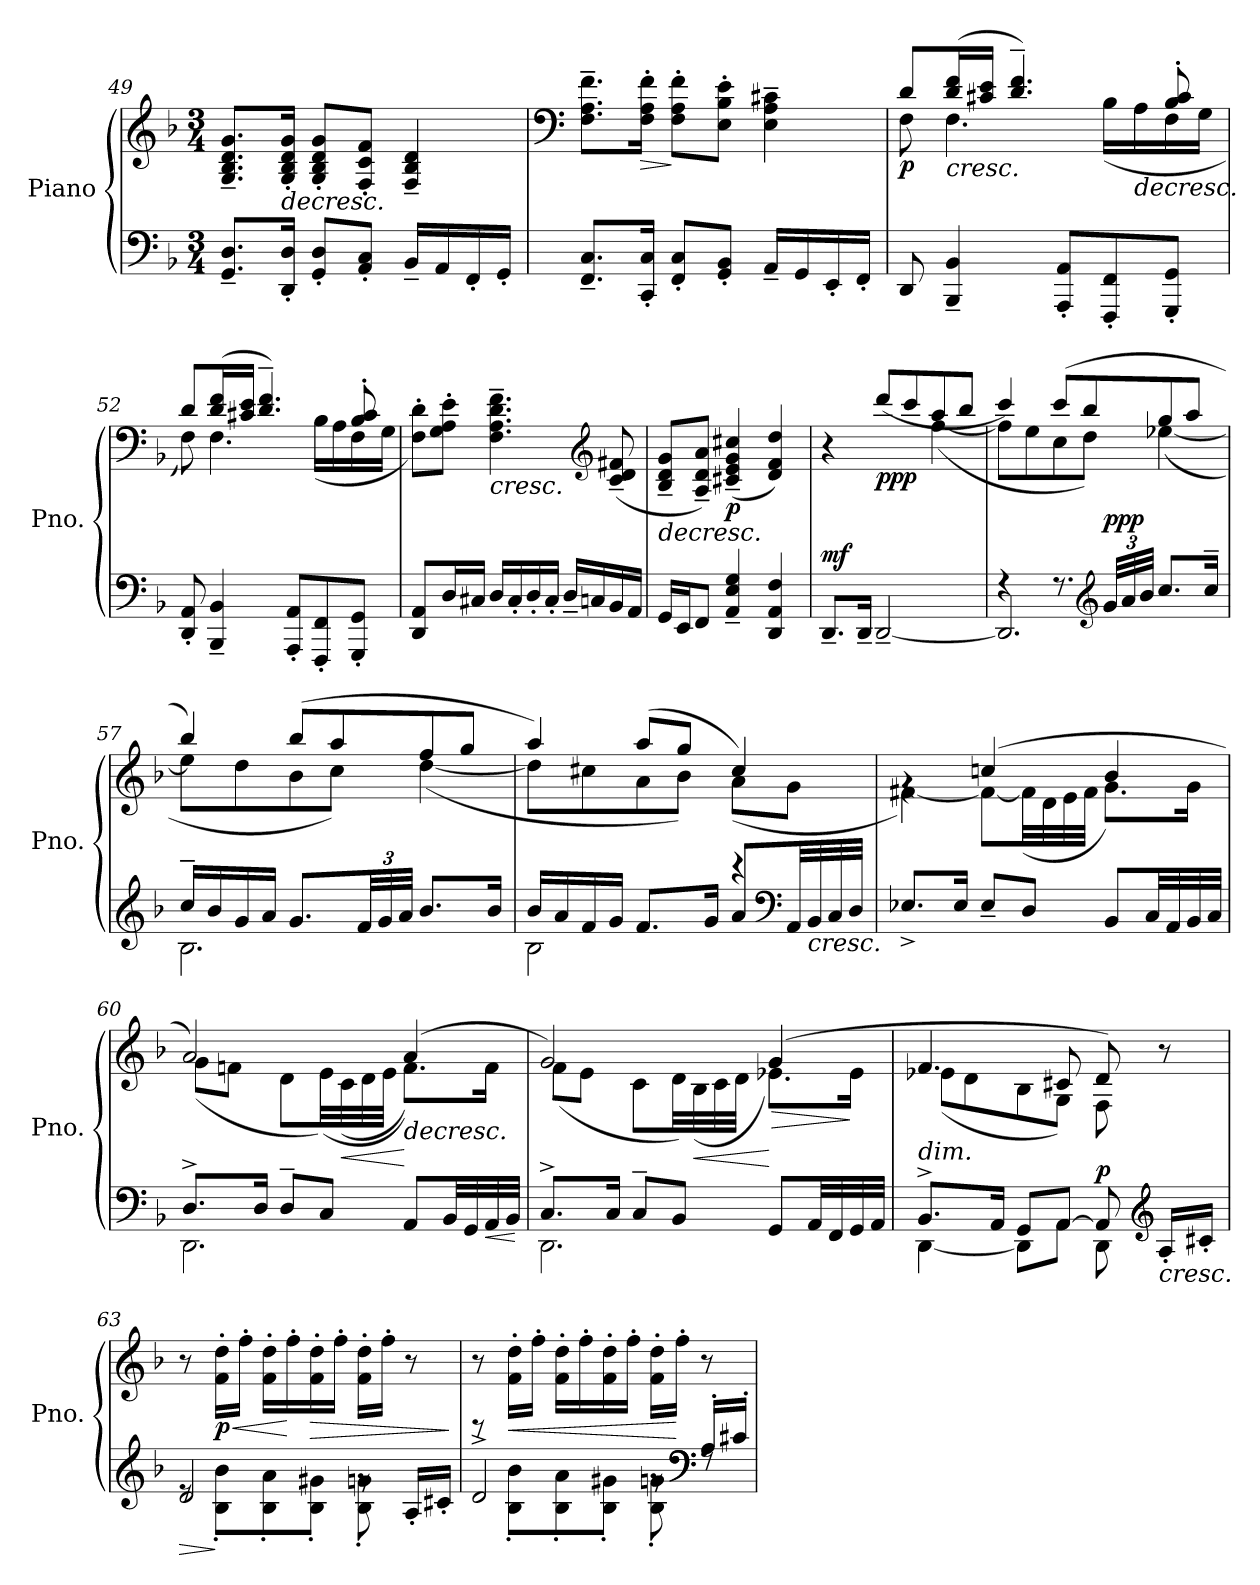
**kern	**kern	**dynam
*part1	*part1	*part1
*staff2	*staff1	*staff1/2
*I"Piano	*	*
*I'Pno.	*	*
*clefF4	*clefG2	*
*k[b-]	*k[b-]	*
*M3/4	*M3/4	*
=49	=49	=49
8.GG/~ 8.D/~L	8.G/~ 8.B-/~ 8.d/~ 8.g/~L	.
!	!	!LO:HP:b
16DD/' 16D/'Jk	16G/' 16B-/' 16d/' 16g/'Jk	>
8GG/' 8D/'L	8G/' 8B-/' 8d/' 8g/'L	.
8AA/' 8C/'J	8F/' 8c/' 8f/'J	.
16BB-~/LL	4F/~ 4B-/~ 4d/~	.
16AA/	.	.
16FF'/	.	.
16GG'/JJ	.	.
!!LO:LB:g=z
=50	=50	=50
*	*clefF4	*
8.FF/~ 8.C/~L	8.F\~ 8.A\~ 8.f\~L	.
!	!	!LO:HP:b
16CC/' 16C/'Jk	16F\' 16A\' 16f\'Jk	>
8FF/' 8C/'L	8F\' 8A\' 8f\'L	]
8GG/' 8BB-/'J	8E\' 8B-\' 8e\'J	.
16AA~/LL	4E\~ 4A\~ 4c#X\~	.
16GG/	.	.
16EE'/	.	.
16FF'/JJ	.	.
=51	=51	=51
*	*^	*
!	!	!	!LO:DY:b
8DD/	8d/L	8F\	p
!	!	!	!LO:HP:b
4BBB-/~ 4BB-/~	(16d/ 16f/L	4.F\	<
.	16c#X/ 16e/JJ	.	.
.	4.d/~ 4.f/~)	.	]
8AAA/' 8AA/'L	.	.	.
8FFF/' 8FF/'	.	(16B-\LL	.
!	!	!	!LO:HP:b
.	.	16A\	>
8GGG/' 8GG/'J	8B-/' 8c#/'	16F\	.
.	.	16G\JJ	[
=52	=52	=52	=52
8DD/' 8AA/'	8d/L	8F\)	.
4BBB-/~ 4BB-/~	(16d/ 16f/L	4.F\	.
.	16c#X/ 16e/JJ	.	.
.	4.d/~ 4.f/~)	.	.
8AAA/' 8AA/'L	.	.	.
8FFF/' 8FF/'	.	(16B-\LL	.
.	.	16A\	.
8GGG/' 8GG/'J	8B-/' 8c#/'	16F\	.
.	.	16G\JJ	.
*	*v	*v	*
=53	=53	=53
8DD/ 8AA/L	8F\' 8d\'L)	.
16D/L	8G\' 8A\' 8e\'J	.
16C#X/JJ	.	.
!	!	!LO:HP:b
16D/LL	4.F\~ 4.A\~ 4.d\~ 4.f\~	<
16C#'/	.	.
16D'/	.	.
16C#'/JJ	.	.
16D~/LL	.	.
16Cn/	.	.
*	*clefG2	*
16BB-/	(>8c/~ 8d/~ 8f#X/~	]
16AA/JJ	.	.
!!LO:LB:g=z
=54	=54	=54
!	!	!LO:HP:b
16GG/LL	8B-/~ 8d/~ 8g/~L	>
16EE/J	.	.
8FF/J	8A/~ 8d/~ 8a/~J)	.
!	!	!LO:DY:n=1:b
4AA/~ 4E/~ 4G/~	(>4c#X/~ 4e/~ 4g/~ 4cc#X/~	[ p
4DD/ 4AA/ 4F/	4d/ 4f/ 4dd/)	.
=55	=55	=55
*	*^	*
!	!	!	!LO:DY:a=2
8.DD~/L	4r	4ryy	mf
16DD~/Jk	.	.	.
!	!	!	!LO:DY:b
[2DD~/	(8ddd/L	4ryy	ppp
.	8ccc/	.	.
.	8aa/	([4ff\	.
.	8bb-/J	.	.
=56	=56	=56	=56
*^	*	*	*
4r	2.DD/]	4ccc/)	8ff\L]	.
.	.	.	8ee\	.
8.r	.	(8ccc/L	8cc\	.
.	.	8bb-/	8dd\J)	.
*clefG2	*	*	*	*
*Xbrackettup	*	*	*	*
!	!	!	!	!LO:DY:a=2
48g/LLL	.	.	.	ppp
48a/	.	.	.	.
48b-/JJJ	.	.	.	.
8.cc/L	.	8gg/	([4ee-X\	.
.	.	8aa/J	.	.
16cc~/Jk	.	.	.	.
=57	=57	=57	=57	=57
16cc~/LL	2.B-\	4bb-/)	8ee-\L]	.
16b-/	.	.	.	.
16g/	.	.	8dd\	.
16a/JJ	.	.	.	.
8.g/L	.	(8bb-/L	8b-\	.
.	.	8aa/	8cc\J)	.
48f/LL	.	.	.	.
48g/	.	.	.	.
48a/JJJ	.	.	.	.
8.b-/L	.	8ff/	([4dd\	.
.	.	8gg/J	.	.
16b-/Jk	.	.	.	.
!!LO:PB:g=z	!!
=58	=58	=58	=58	=58
16b-/LL	2B-\	4aa/)	8dd\L]	.
16a/	.	.	.	.
16f/	.	.	8cc#X\	.
16g/JJ	.	.	.	.
8.f/L	.	(8aa/L	8a\	.
.	.	8gg/J	8b-\J)	.
16g/Jk	.	.	.	.
8a/L	4rccc	4cc#/)	(8a\L	.
*clefF4	*	*	*	*
32AA/LL	.	.	8g\J	.
!	!	!	!	!LO:HP:b=2
32BB-/	.	.	.	<
32C/	.	.	.	.
32D/JJJ	.	.	.	.
*v	*v	*	*	*
*	*v	*v	*
.	.	]
=59	=59	=59
*	*^	*
8.E-X^/L	4rg	[4f#X\)	.
16E-/Jk	.	.	.
8E-~/L	(4ccn/	8f#\L_	.
8D/J	.	(32f#\LL]	.
.	.	32d\	.
.	.	32e\	.
.	.	32f#\JJJ	.
8BB-/L	4b-/	8.g\L)	.
32C/LL	.	.	.
32AA/	.	.	.
32BB-/	.	16g\Jk	.
32C/JJJ	.	.	.
=60	=60	=60	=60
*^	*	*	*
8.D^/L	2.DD\	2a/)	(8g\L	.
.	.	.	8fn\J	.
16D/Jk	.	.	.	.
8D~/L	.	.	8d\L	.
8C/J	.	.	(>32e\LL)	.
!	!	!	!	!LO:HP:b
.	.	.	(32c\	<
.	.	.	32d\	.
.	.	.	32e\JJJ	.
!	!	!	!	!LO:HP:n=1:b
8AA/L	.	(4a/	8.f\L))	[ >
32BB-/LL	.	.	.	.
32GG/	.	.	.	.
!	!	!	!	!LO:HP:b=2
32AA/	.	.	16f\Jk	<
32BB-/JJJ	.	.	.	.
*v	*v	*	*	*
*	*v	*v	*
.	.	[
!!LO:LB:g=z
=61	=61	=61
*^	*^	*
8.C^/L	2.DD\	2g/)	(8f~\L	.
.	.	.	8e\J	.
16C/Jk	.	.	.	.
8C~/L	.	.	8c\L	.
8BB-/J	.	.	32d\LL)	.
!	!	!	!	!LO:HP:b
.	.	.	(32B-\	<
.	.	.	32c\	.
.	.	.	32d\JJJ	.
!	!	!	!	!LO:HP:n=1:b
8GG/L	.	(4g/	8.e-X\L)	[ >
32AA/LL	.	.	.	.
32FF/	.	.	.	.
32GG/	.	.	16e-\Jk	]
32AA/JJJ	.	.	.	.
*v	*v	*	*	*
*	*v	*v	*
.	.	[
=62	=62	=62
*^	*^	*
!LO:TX:a:i:t=dim.	!	!	!	!
8.BB-^/L	[4DD\	4.f/	(8e-X\L	.
.	.	.	8d\	.
16AA/Jk	.	.	.	.
8GG/L	8DD\L]	.	8B-\	.
[8AA/J	8AA\J	8c#X/	8G\J)	.
!	!	!	!	!LO:DY:a=2
8AA/]	8DD\	8d/)	8F\	p
*clefG2	*	*	*	*
!	!	!	!	!LO:HP:b=2
16A'/LL	8ryy	8r	8ryy	<
16c#X'/JJ	.	.	.	.
*	*	*v	*v	*
=63	=63	=63	=63
!	!	!	!LO:HP:b=2
2d/	8re	8r	>
!	!	!	!LO:HP:n=1:b
!	!	!	!LO:DY:n=1:b
.	8B-\' 8b-\'L	16f\' 16dd\'LL	] < p
.	.	16ff'\JJ	.
.	8B-\' 8a\'	16f\' 16dd\'LL	.
.	.	16ff'\	[
!	!	!	!LO:HP:b
.	8B-\' 8g#X\'J	16f\' 16dd\'	>
.	.	16ff'\JJ	.
8rg	8B-\' 8gn\'	16f\' 16dd\'LL	.
.	.	16ff'\JJ	.
16A'/LL	8ryy	8r	[
16c#X'/JJ	.	.	.
*v	*v	*	*
.	.	]
!!LO:LB:g=z
=64	=64	=64
*^	*	*
2d^/	8rccc	8r	.
!	!	!	!LO:HP:b
.	8B-\' 8b-\'L	16f\' 16dd\'LL	<
.	.	16ff'\JJ	.
.	8B-\' 8a\'	16f\' 16dd\'LL	.
.	.	16ff'\	]
.	8B-\' 8g#X\'J	16f\' 16dd\'	.
.	.	16ff'\JJ	.
8rg	8B-\' 8gn\'	16f\' 16dd\'LL	.
.	.	16ff'\JJ	[
*clefF4	*	*	*
16A'/LL	8rF	8r	.
16c#X'/JJ	.	.	.
*v	*v	*	*
=	=	=
*-	*-	*-
